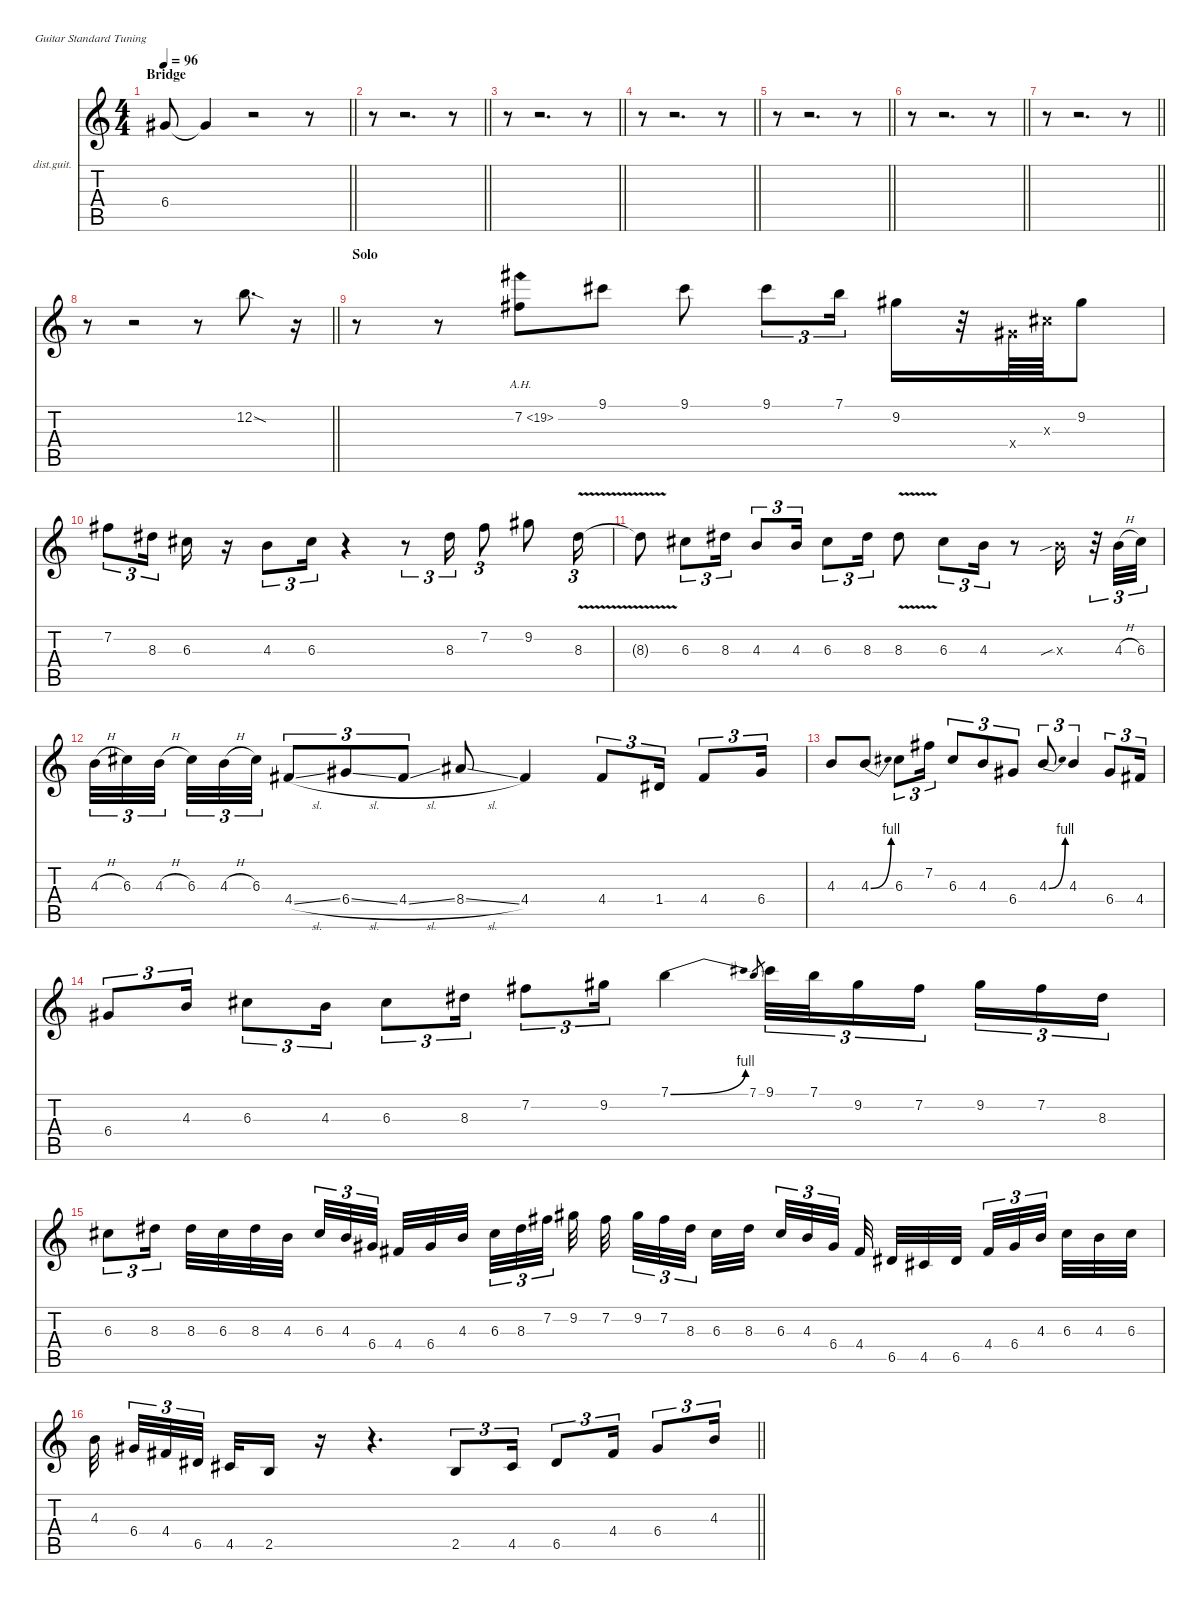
\defaultSystemsLayout 4
\hideDynamics
\bracketExtendMode nobrackets
\firstSystemTrackNameOrientation horizontal
\otherSystemsTrackNameOrientation horizontal
\track ("Guitar (lead delay)" "dist.guit.") {instrument distortionguitar}
\staff {score tabs}
\tuning (E4 B3 G3 D3 A2 E2)
\ts (4 4)
\section ("" "Bridge")
\tempo 96
\clef g2
\barLineRight lightlight
\ks c
6.4{t acc #}.8{dy f beam Up} 6.4{t acc #}.4{beam Up} r.2{beam Up} r.8{beam Up} |
\barLineRight lightlight
r.8{beam Down} r.2{d beam Down} r.8{beam Down} |
\barLineRight lightlight
r.8{beam Down} r.2{d beam Down} r.8{beam Down} |
\barLineRight lightlight
r.8{beam Down} r.2{d beam Down} r.8{beam Down} |
\barLineRight lightlight
r.8{beam Down} r.2{d beam Down} r.8{beam Down} |
\barLineRight lightlight
r.8{beam Down} r.2{d beam Down} r.8{beam Down} |
\barLineRight lightlight
r.8{beam Down} r.2{d beam Down} r.8{beam Down} |
\barLineRight lightlight
r.8{beam Down} r.2{beam Down} r.8{beam Down} 12.2{sod}.8{d dy mp beam Down} r.16{beam Down} |
\section ("" "Solo")
r.8{beam Down} r.8{beam Down} 7.2{ah 12 acc #}.8{dy f beam Down} 9.1{acc #}.8{beam Down} 9.1{acc #}.8{beam Down} 9.1{acc #}.8{tu (3 2) beam Down} 7.1.16{tu (3 2) beam Down} 9.2{acc #}.16{beam Down} r.32{beam Down} 6.4{x acc #}.64{beam Down} 6.3{x acc #}.64{beam Down} 9.2{acc #}.8{beam Down} |
7.2{acc #}.8{tu (3 2) beam Down} 8.3{acc #}.16{tu (3 2) beam Down} 6.3{acc #}.16{beam Down} r.16{beam Down} 4.3.8{tu (3 2) beam Down} 6.3{acc #}.16{tu (3 2) beam Down} r.4{beam Down} r.8{tu (3 2) beam Down} 8.3{acc #}.16{tu (3 2) beam Down} 7.2{acc #}.8{tu (3 2) beam Down} 9.2{acc #}.8{beam Down} 8.3{v acc #}.16{tu (3 2) beam Down} |
8.3{v t acc #}.8{beam Down} 6.3{acc #}.8{tu (3 2) beam Down} 8.3{acc #}.16{tu (3 2) beam Down} 4.3.8{tu (3 2) dy mf beam Up} 4.3.16{tu (3 2) dy f beam Up} 6.3{acc #}.8{tu (3 2) dy mf beam Down} 8.3{acc #}.16{tu (3 2) dy f beam Down} 8.3{v acc #}.8{beam Down} 6.3{acc #}.8{tu (3 2) beam Down} 4.3.16{tu (3 2) beam Down} r.8{beam Down} 4.3{sib x}.16{beam Down} r.32{tu (3 2) beam Down} 4.3{h}.32{tu (3 2) beam Down} 6.3{acc #}.32{tu (3 2) beam Down} |
4.3{h}.32{tu (3 2) beam Down} 6.3{acc #}.32{tu (3 2) beam Down} 4.3{h}.32{tu (3 2) beam Down} 6.3{acc #}.32{tu (3 2) beam Down} 4.3{h}.32{tu (3 2) beam Down} 6.3{acc #}.32{tu (3 2) beam Down} 4.4{sl acc #}.8{tu (3 2) beam Up} 6.4{sl acc #}.8{tu (3 2) beam Up} 4.4{sl acc #}.8{tu (3 2) beam Up} 8.4{sl acc #}.8{beam Up} 4.4{acc #}.4{beam Up} 4.4{acc #}.8{tu (3 2) dy mf beam Up} 1.4{acc #}.16{tu (3 2) dy f beam Up} 4.4{acc #}.8{tu (3 2) beam Up} 6.4{acc #}.16{tu (3 2) beam Up} |
4.3.8{beam Up} 4.3{be (bend 0 0 15 4)}.8{beam Up} 6.3{acc #}.8{tu (3 2) beam Down} 7.2{acc #}.16{tu (3 2) beam Down} 6.3{acc #}.8{tu (3 2) beam Up} 4.3.8{tu (3 2) beam Up} 6.4{acc #}.8{tu (3 2) beam Up} 4.3{be (bend 0 0 15 4)}.8{tu (3 2) beam Up} 4.3.4{tu (3 2) beam Up} 6.4{acc #}.8{tu (3 2) beam Up} 4.4{acc #}.16{tu (3 2) beam Up} |
6.4{acc #}.8{tu (3 2) beam Up} 4.3.16{tu (3 2) beam Up} 6.3{acc #}.8{tu (3 2) beam Down} 4.3.16{tu (3 2) beam Down} 6.3{acc #}.8{tu (3 2) beam Down} 8.3{acc #}.16{tu (3 2) beam Down} 7.2{acc #}.8{tu (3 2) beam Down} 9.2{acc #}.16{tu (3 2) beam Down} 7.1{be (bend 0 0 18.9999996 4)}.4{beam Down} 7.1.8{gr dy mf beam Up} 9.1{acc #}.32{tu (3 2) dy f beam Down} 7.1.32{tu (3 2) beam Down} 9.2{acc #}.16{tu (3 2) beam Down} 7.2{acc #}.16{tu (3 2) beam Down} 9.2{acc #}.16{tu (3 2) beam Down} 7.2{acc #}.16{tu (3 2) beam Down} 8.3{acc #}.16{tu (3 2) beam Down} |
6.3{acc #}.8{tu (3 2) beam Down} 8.3{acc #}.16{tu (3 2) beam Down} 8.3{acc #}.32{beam Down} 6.3{acc #}.32{beam Down} 8.3{acc #}.32{beam Down} 4.3.32{beam Down} 6.3{acc #}.32{tu (3 2) beam Up} 4.3.32{tu (3 2) beam Up} 6.4{acc #}.32{tu (3 2) beam Up} 4.4{acc #}.32{beam Up} 6.4{acc #}.32{beam Up} 4.3.32{beam Up} 6.3{acc #}.32{tu (3 2) beam Down} 8.3{acc #}.32{tu (3 2) beam Down} 7.2{acc #}.32{tu (3 2) beam Down} 9.2{acc #}.32{beam Down} 7.2{acc #}.32{beam Down} 9.2{acc #}.32{tu (3 2) beam Down} 7.2{acc #}.32{tu (3 2) beam Down} 8.3{acc #}.32{tu (3 2) beam Down} 6.3{acc #}.32{beam Down} 8.3{acc #}.32{beam Down} 6.3{acc #}.32{tu (3 2) beam Up} 4.3.32{tu (3 2) beam Up} 6.4{acc #}.32{tu (3 2) beam Up} 4.4{acc #}.32{beam Up} 6.5{acc #}.32{beam Up} 4.5{acc #}.32{beam Up} 6.5{acc #}.32{beam Up} 4.4{acc #}.32{tu (3 2) beam Up} 6.4{acc #}.32{tu (3 2) beam Up} 4.3.32{tu (3 2) beam Up} 6.3{acc #}.32{beam Down} 4.3.32{beam Down} 6.3{acc #}.32{beam Down} |
\barLineRight lightlight
4.3.32{beam Down} 6.4{acc #}.32{tu (3 2) beam Up} 4.4{acc #}.32{tu (3 2) beam Up} 6.5{acc #}.32{tu (3 2) beam Up} 4.5{acc #}.32{beam Up} 2.5.16{beam Up} r.16{beam Up} r.4{d beam Up} 2.5.8{tu (3 2) beam Up} 4.5{acc #}.16{tu (3 2) beam Up} 6.5{acc #}.8{tu (3 2) beam Up} 4.4{acc #}.16{tu (3 2) beam Up} 6.4{acc #}.8{tu (3 2) beam Up} 4.3.16{tu (3 2) beam Up}
